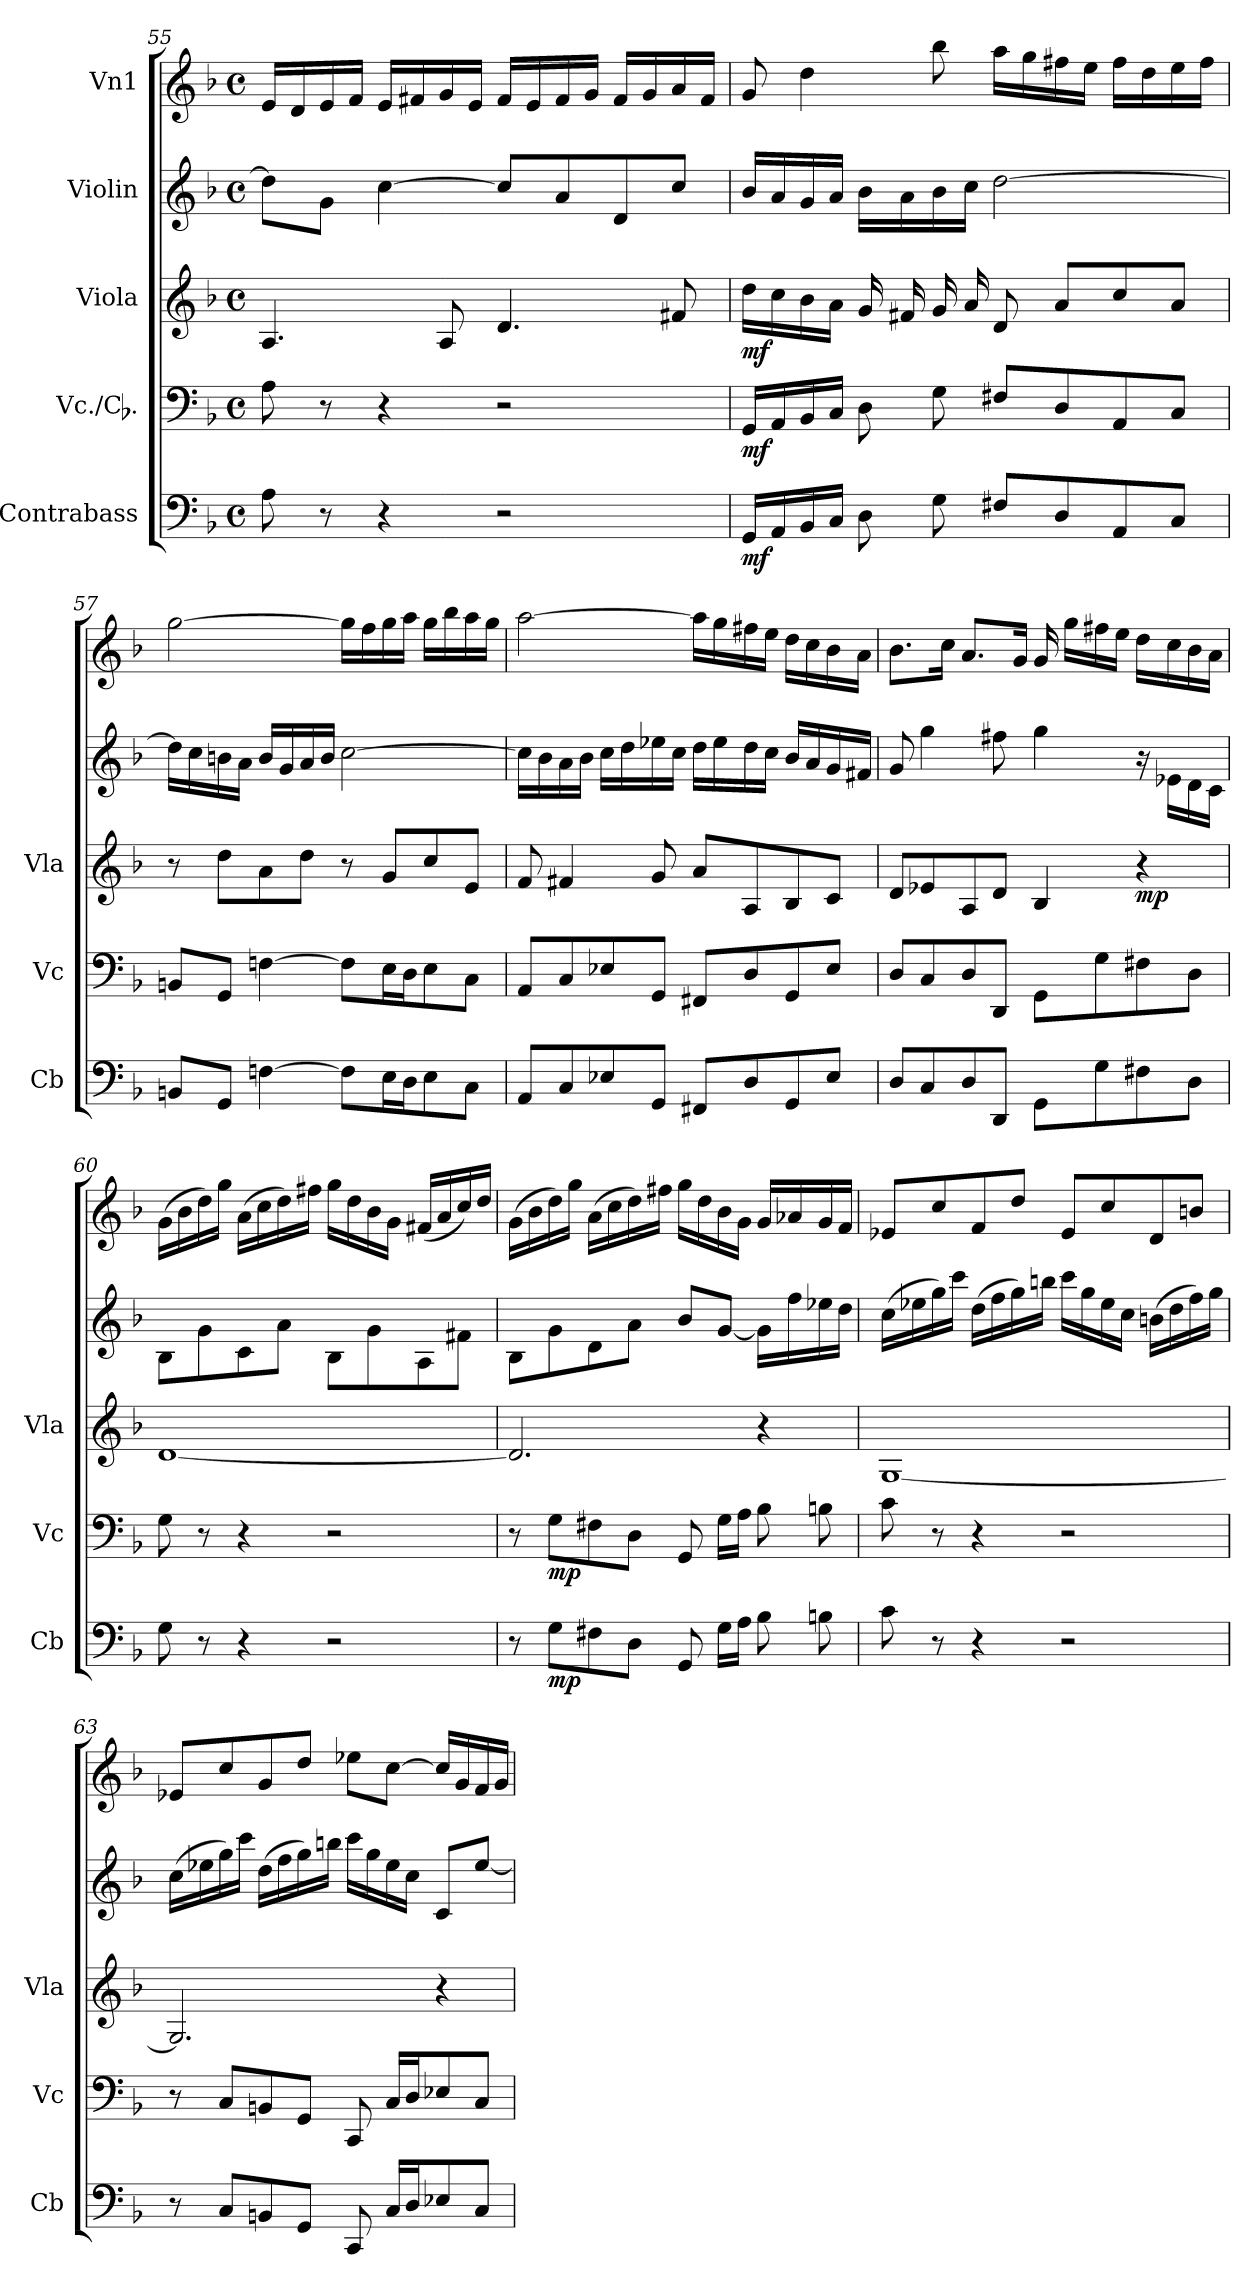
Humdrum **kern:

**kern	**dynam	**kern	**dynam	**kern	**dynam	**kern	**kern
*part5	*part5	*part4	*part4	*part3	*part3	*part2	*part1
*staff5	*staff5	*staff4	*staff4	*staff3	*staff3	*staff2	*staff1
*I"Contrabass	*	*I"Vc./Cb.	*	*I"Viola	*	*I"Violin	*I"Vn1
*I'Cb	*	*I'Vc	*	*I'Vla	*	*	*
*clefF4	*	*clefF4	*	*clefG2	*	*clefG2	*clefG2
*ITrd7c12	*	*	*	*	*	*	*
*k[b-]	*	*k[b-]	*	*k[b-]	*	*k[b-]	*k[b-]
*M4/4	*	*M4/4	*	*M4/4	*	*M4/4	*M4/4
*met(c)	*	*met(c)	*	*met(c)	*	*met(c)	*met(c)
=55	=55	=55	=55	=55	=55	=55	=55
8AA\	.	8A\	.	4.A/	.	8dd\L]	16e/LL
.	.	.	.	.	.	.	16d/
8r	.	8r	.	.	.	8g\J	16e/
.	.	.	.	.	.	.	16f/JJ
4r	.	4r	.	.	.	[4cc\	16e/LL
.	.	.	.	.	.	.	16f#X/
.	.	.	.	8A/	.	.	16g/
.	.	.	.	.	.	.	16e/JJ
2r	.	2r	.	4.d/	.	8cc/L]	16f#/LL
.	.	.	.	.	.	.	16e/
.	.	.	.	.	.	8a/	16f#/
.	.	.	.	.	.	.	16g/JJ
.	.	.	.	.	.	8d/	16f#/LL
.	.	.	.	.	.	.	16g/
.	.	.	.	8f#X/	.	8cc/J	16a/
.	.	.	.	.	.	.	16f#/JJ
!!LO:LB:g=z
=56	=56	=56	=56	=56	=56	=56	=56
!	!LO:DY:b	!	!LO:DY:b	!	!LO:DY:b	!	!
16GGG/LL	mf	16GG/LL	mf	16dd\LL	mf	16b-/LL	8g/
16AAA/	.	16AA/	.	16cc\	.	16a/	.
16BBB-/	.	16BB-/	.	16b-\	.	16g/	4dd\
16CC/JJ	.	16C/JJ	.	16a/JJ	.	16a/JJ	.
8DD\	.	8D\	.	16g/	.	16b-\LL	.
.	.	.	.	16f#X/	.	16a\	.
8GG\	.	8G\	.	16g/	.	16b-\	8bb-\
.	.	.	.	16a/	.	16cc\JJ	.
8FF#X\L	.	8F#X\L	.	8d/	.	[2dd\	16aa\LL
.	.	.	.	.	.	.	16gg\
8DD\	.	8D\	.	8a/L	.	.	16ff#X\
.	.	.	.	.	.	.	16ee\JJ
8AAA/	.	8AA/	.	8cc\	.	.	16ff#\LL
.	.	.	.	.	.	.	16dd\
8CC/J	.	8C/J	.	8a/J	.	.	16ee\
.	.	.	.	.	.	.	16ff#\JJ
=57	=57	=57	=57	=57	=57	=57	=57
8BBBn/L	.	8BBn/L	.	8r	.	16dd\LL]	[2gg\
.	.	.	.	.	.	16cc\	.
8GGG/J	.	8GG/J	.	8dd\L	.	16bn\	.
.	.	.	.	.	.	16a\JJ	.
[4FFn\	.	[4Fn\	.	8a/	.	16b/LL	.
.	.	.	.	.	.	16g/	.
.	.	.	.	8dd\J	.	16a/	.
.	.	.	.	.	.	16b/JJ	.
8FF\L]	.	8F\L]	.	8r	.	[2cc\	16gg\LL]
.	.	.	.	.	.	.	16ff\
16EE\L	.	16E\L	.	8g/L	.	.	16gg\
16DD\J	.	16D\J	.	.	.	.	16aa\JJ
8EE\	.	8E\	.	8cc\	.	.	16gg\LL
.	.	.	.	.	.	.	16bb-\
8CC/J	.	8C/J	.	8e/J	.	.	16aa\
.	.	.	.	.	.	.	16gg\JJ
=58	=58	=58	=58	=58	=58	=58	=58
8AAA/L	.	8AA/L	.	8f/	.	16cc\LL]	[2aa\
.	.	.	.	.	.	16b-\	.
8CC/	.	8C/	.	4f#X/	.	16a\	.
.	.	.	.	.	.	16b-\JJ	.
8EE-X\	.	8E-X\	.	.	.	16cc\LL	.
.	.	.	.	.	.	16dd\	.
8GGG/J	.	8GG/J	.	8g/	.	16ee-X\	.
.	.	.	.	.	.	16cc\JJ	.
8FFF#X/L	.	8FF#X/L	.	8a/L	.	16dd\LL	16aa\LL]
.	.	.	.	.	.	16ee-\	16gg\
8DD\	.	8D\	.	8A/	.	16dd\	16ff#X\
.	.	.	.	.	.	16cc\JJ	16ee\JJ
8GGG/	.	8GG/	.	8B-/	.	16b-/LL	16dd\LL
.	.	.	.	.	.	16a/	16cc\
8EE-\J	.	8E-\J	.	8c/J	.	16g/	16b-\
.	.	.	.	.	.	16f#X/JJ	16a\JJ
!!LO:LB:g=z
=59	=59	=59	=59	=59	=59	=59	=59
8DD\L	.	8D\L	.	8d/L	.	8g/	8.b-\L
8CC/	.	8C/	.	8e-X/	.	4gg\	.
.	.	.	.	.	.	.	16cc\Jk
8DD\	.	8D\	.	8A/	.	.	8.a/L
8DDD/J	.	8DD/J	.	8d/J	.	8ff#X\	.
.	.	.	.	.	.	.	16g/Jk
8GGG/L	.	8GG/L	.	4B-/	.	4gg\	16g/
.	.	.	.	.	.	.	16gg\LL
8GG\	.	8G\	.	.	.	.	16ff#X\
.	.	.	.	.	.	.	16ee\JJ
!	!	!	!	!	!LO:DY:b	!	!
8FF#X\	.	8F#X\	.	4r	mp	16r	16dd\LL
.	.	.	.	.	.	16e-X\LL	16cc\
8DD\J	.	8D\J	.	.	.	16d\	16b-\
.	.	.	.	.	.	16c\JJ	16a\JJ
=60	=60	=60	=60	=60	=60	=60	=60
8GG\	.	8G\	.	[1d	.	8B-\L	(16g\LL
.	.	.	.	.	.	.	16b-\
8r	.	8r	.	.	.	8g\	16dd\)
.	.	.	.	.	.	.	16gg\JJ
4r	.	4r	.	.	.	8c\	(16a\LL
.	.	.	.	.	.	.	16cc\
.	.	.	.	.	.	8a\J	16dd\)
.	.	.	.	.	.	.	16ff#X\JJ
2r	.	2r	.	.	.	8B-\L	16gg\LL
.	.	.	.	.	.	.	16dd\
.	.	.	.	.	.	8g\	16b-\
.	.	.	.	.	.	.	16g\JJ
.	.	.	.	.	.	8A\	(16f#X/LL
.	.	.	.	.	.	.	16a/
.	.	.	.	.	.	8f#X\J	16cc/)
.	.	.	.	.	.	.	16dd/JJ
=61	=61	=61	=61	=61	=61	=61	=61
8r	.	8r	.	2.d/]	.	8B-\L	(16g\LL
.	.	.	.	.	.	.	16b-\
!	!LO:DY:b	!	!LO:DY:b	!	!	!	!
8GG\L	mp	8G\L	mp	.	.	8g\	16dd\)
.	.	.	.	.	.	.	16gg\JJ
8FF#X\	.	8F#X\	.	.	.	8d\	(16a\LL
.	.	.	.	.	.	.	16cc\
8DD\J	.	8D\J	.	.	.	8a\J	16dd\)
.	.	.	.	.	.	.	16ff#X\JJ
8GGG/	.	8GG/	.	.	.	8b-/L	16gg\LL
.	.	.	.	.	.	.	16dd\
16GG\LL	.	16G\LL	.	.	.	[8g/J	16b-\
16AA\JJ	.	16A\JJ	.	.	.	.	16g\JJ
8BB-\	.	8B-\	.	4r	.	16g\LL]	16g/LL
.	.	.	.	.	.	16ff\	16a-X/
8BBn\	.	8Bn\	.	.	.	16ee-X\	16g/
.	.	.	.	.	.	16dd\JJ	16f/JJ
!!LO:LB:g=z
=62	=62	=62	=62	=62	=62	=62	=62
8C\	.	8c\	.	[1G	.	(16cc\LL	8e-X/L
.	.	.	.	.	.	16ee-X\	.
8r	.	8r	.	.	.	16gg\)	8cc/
.	.	.	.	.	.	16ccc\JJ	.
4r	.	4r	.	.	.	(16dd\LL	8f/
.	.	.	.	.	.	16ff\	.
.	.	.	.	.	.	16gg\)	8dd/J
.	.	.	.	.	.	16bbn\JJ	.
2r	.	2r	.	.	.	16ccc\LL	8e-/L
.	.	.	.	.	.	16gg\	.
.	.	.	.	.	.	16ee-\	8cc/
.	.	.	.	.	.	16cc\JJ	.
.	.	.	.	.	.	(16bn\LL	8d/
.	.	.	.	.	.	16dd\	.
.	.	.	.	.	.	16ff\)	8bn/J
.	.	.	.	.	.	16gg\JJ	.
=63	=63	=63	=63	=63	=63	=63	=63
8r	.	8r	.	2.G/]	.	(16cc\LL	8e-X/L
.	.	.	.	.	.	16ee-X\	.
8CC/L	.	8C/L	.	.	.	16gg\)	8cc/
.	.	.	.	.	.	16ccc\JJ	.
8BBBn/	.	8BBn/	.	.	.	(16dd\LL	8g/
.	.	.	.	.	.	16ff\	.
8GGG/J	.	8GG/J	.	.	.	16gg\)	8dd/J
.	.	.	.	.	.	16bbn\JJ	.
8CCC/	.	8CC/	.	.	.	16ccc\LL	8ee-X\L
.	.	.	.	.	.	16gg\	.
16CC/LL	.	16C/LL	.	.	.	16ee-\	[8cc\J
16DD\J	.	16D\J	.	.	.	16cc\JJ	.
8EE-X\	.	8E-X\	.	4r	.	8c/L	16cc/LL]
.	.	.	.	.	.	.	16g/
8CC/J	.	8C/J	.	.	.	[8ee-/J	16f/
.	.	.	.	.	.	.	16g/JJ
=	=	=	=	=	=	=	=
*-	*-	*-	*-	*-	*-	*-	*-
